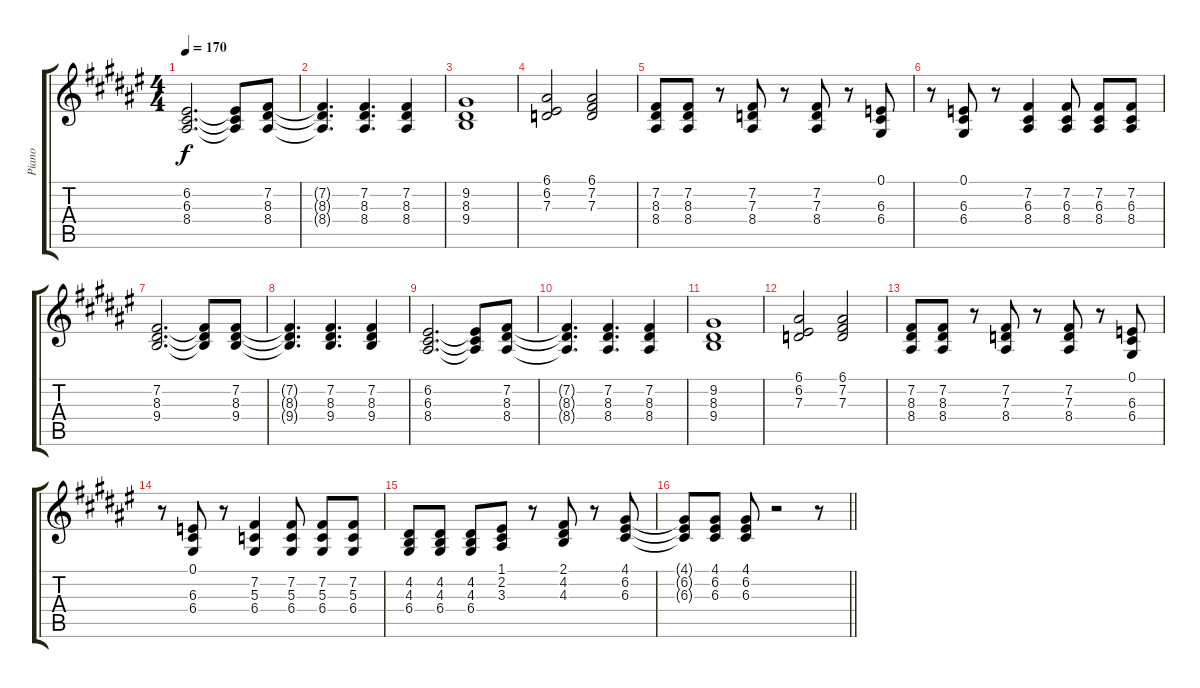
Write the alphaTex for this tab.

\track ("Piano" "Piano") {instrument electricgrandpiano}
\staff {score tabs}
\tuning (E4 B3 G3 D3 A2 E2) {hide}
\ts (4 4)
\tempo 170
\clef g2
\ks f#
(6.2 6.3 8.4).2{d dy f} (6.2{t} 6.3{t} 8.4{t}).8 (7.2 8.3 8.4).8 |
(7.2{t} 8.3{t} 8.4{t}).4{d} (7.2 8.3 8.4).4{d} (7.2 8.3 8.4).4 |
(9.2 8.3 9.4).1 |
(6.1 6.2 7.3).2 (6.1 7.2 7.3).2 |
(7.2 8.3 8.4).8 (7.2 8.3 8.4).8 r.8 (7.2 7.3 8.4).8 r.8 (7.2 7.3 8.4).8 r.8 (0.1 6.3 6.4).8 |
r.8 (0.1 6.3 6.4).8 r.8 (7.2 6.3 8.4).4 (7.2 6.3 8.4).8 (7.2 6.3 8.4).8 (7.2 6.3 8.4).8 |
(7.2 8.3 9.4).2{d} (7.2{t} 8.3{t} 9.4{t}).8 (7.2 8.3 9.4).8 |
(7.2{t} 8.3{t} 9.4{t}).4{d} (7.2 8.3 9.4).4{d} (7.2 8.3 9.4).4 |
(6.2 6.3 8.4).2{d} (6.2{t} 6.3{t} 8.4{t}).8 (7.2 8.3 8.4).8 |
(7.2{t} 8.3{t} 8.4{t}).4{d} (7.2 8.3 8.4).4{d} (7.2 8.3 8.4).4 |
(9.2 8.3 9.4).1 |
(6.1 6.2 7.3).2 (6.1 7.2 7.3).2 |
(7.2 8.3 8.4).8 (7.2 8.3 8.4).8 r.8 (7.2 7.3 8.4).8 r.8 (7.2 7.3 8.4).8 r.8 (0.1 6.3 6.4).8 |
r.8 (0.1 6.3 6.4).8 r.8 (7.2 5.3 6.4).4 (7.2 5.3 6.4).8 (7.2 5.3 6.4).8 (7.2 5.3 6.4).8 |
(4.2 4.3 6.4).8 (4.2 4.3 6.4).8 (4.2 4.3 6.4).8 (1.1 2.2 3.3).8 r.8 (2.1 4.2 4.3).8 r.8 (4.1 6.2 6.3).8 |
\barLineRight lightlight
(4.1{t} 6.2{t} 6.3{t}).8 (4.1 6.2 6.3).8 (4.1 6.2 6.3).8 r.2 r.8
